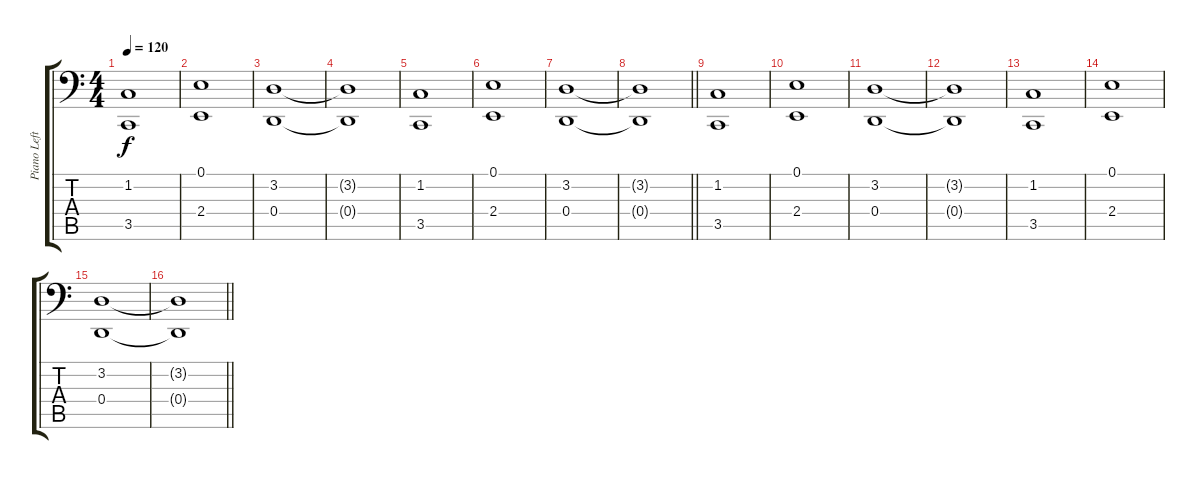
\track ("Piano Left" "Piano Left") {instrument acousticgrandpiano}
\staff {score tabs}
\tuning (E3 B2 G2 D2 A1 E1) {hide}
\ts (4 4)
\tempo 120
\clef f4
\ks c
(1.2 3.5).1{dy f} |
(0.1 2.4).1 |
(3.2 0.4).1 |
(3.2{t} 0.4{t}).1 |
(1.2 3.5).1 |
(0.1 2.4).1 |
(3.2 0.4).1 |
\barLineRight lightlight
(3.2{t} 0.4{t}).1 |
(1.2 3.5).1 |
(0.1 2.4).1 |
(3.2 0.4).1 |
(3.2{t} 0.4{t}).1 |
(1.2 3.5).1 |
(0.1 2.4).1 |
(3.2 0.4).1 |
\barLineRight lightlight
(3.2{t} 0.4{t}).1
